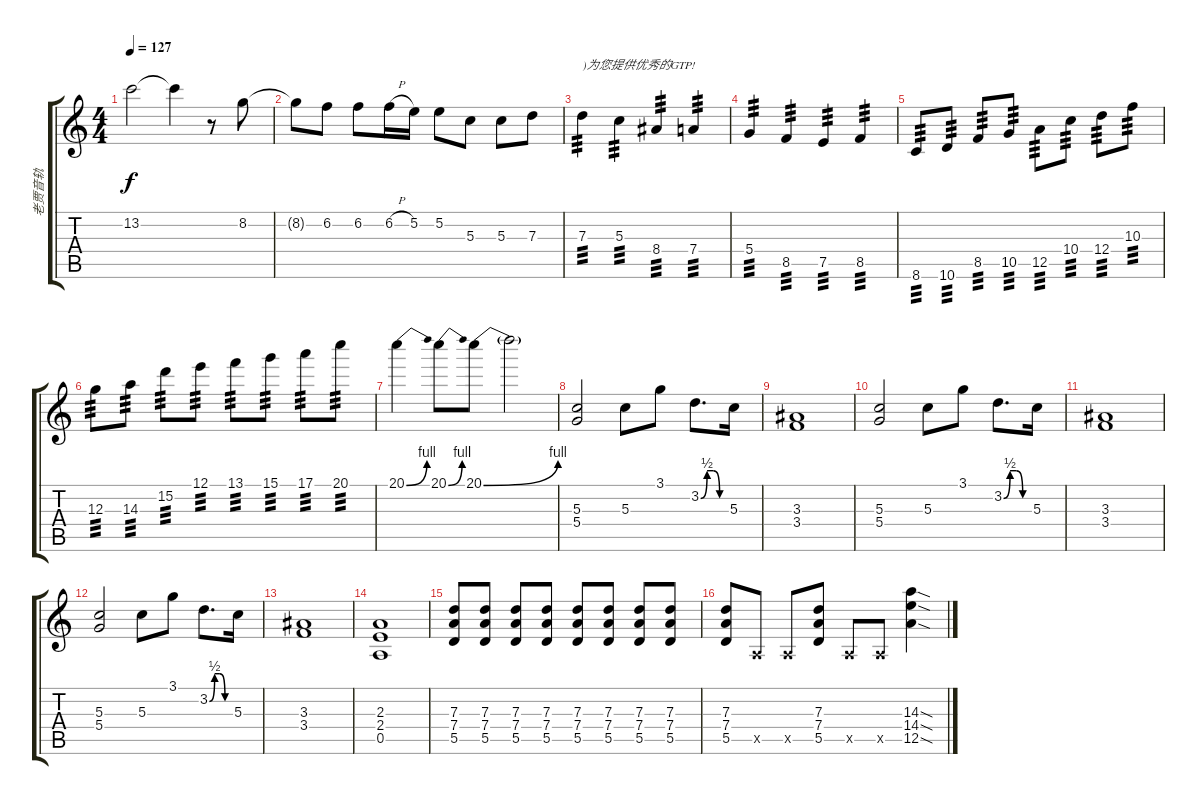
\track ("老贾音轨" "老贾音轨") {instrument overdrivenguitar}
\staff {score tabs}
\tuning (E4 B3 G3 D3 A2 E2) {hide}
\ts (4 4)
\tempo 127
\clef g2
\ks c
13.2{t}.2{dy f} 13.2{t}.4 r.8 8.2.8 |
8.2{t}.8 6.2.8 6.2.8 6.2{h}.16 5.2.16 5.2.8 5.3.8 5.3.8 7.3.8 |
7.3.4{txt ")为您提供优秀的GTP!" tp 3} 5.3.4{tp 3} 8.4.4{tp 3} 7.4.4{tp 3} |
5.4.4{tp 3} 8.5.4{tp 3} 7.5.4{tp 3} 8.5.4{tp 3} |
8.6.8{tp 3} 10.6.8{tp 3} 8.5.8{tp 3} 10.5.8{tp 3} 12.5.8{tp 3} 10.4.8{tp 3} 12.4.8{tp 3} 10.3.8{tp 3} |
12.3.8{tp 3} 14.3.8{tp 3} 15.2.8{tp 3} 12.1.8{tp 3} 13.1.8{tp 3} 15.1.8{tp 3} 17.1.8{tp 3} 20.1.8{tp 3} |
20.1{be (bend 0 0 60 4)}.4 20.1{be (bend 0 0 60 4)}.8 20.1{be (bend 0 0 60 4)}.8 20.1{t}.2 |
(5.3 5.4).2 5.3.8 3.1.8 3.2{be (custom 0 0 15 2 30 2 45 0 60 0)}.8{d} 5.3.16 |
(3.3 3.4).1 |
(5.3 5.4).2 5.3.8 3.1.8 3.2{be (custom 0 0 15 2 30 2 45 0 60 0)}.8{d} 5.3.16 |
(3.3 3.4).1 |
(5.3 5.4).2 5.3.8 3.1.8 3.2{be (custom 0 0 15 2 30 2 45 0 60 0)}.8{d} 5.3.16 |
(3.3 3.4).1 |
(2.3 2.4 0.5).1 |
(7.3 7.4 5.5).8 (7.3 7.4 5.5).8 (7.3 7.4 5.5).8 (7.3 7.4 5.5).8 (7.3 7.4 5.5).8 (7.3 7.4 5.5).8 (7.3 7.4 5.5).8 (7.3 7.4 5.5).8 |
(7.3 7.4 5.5).8 0.5{x}.8 0.5{x}.8 (7.3 7.4 5.5).8 0.5{x}.8 0.5{x}.8 (14.3{sod} 14.4{sod} 12.5{sod}).4
